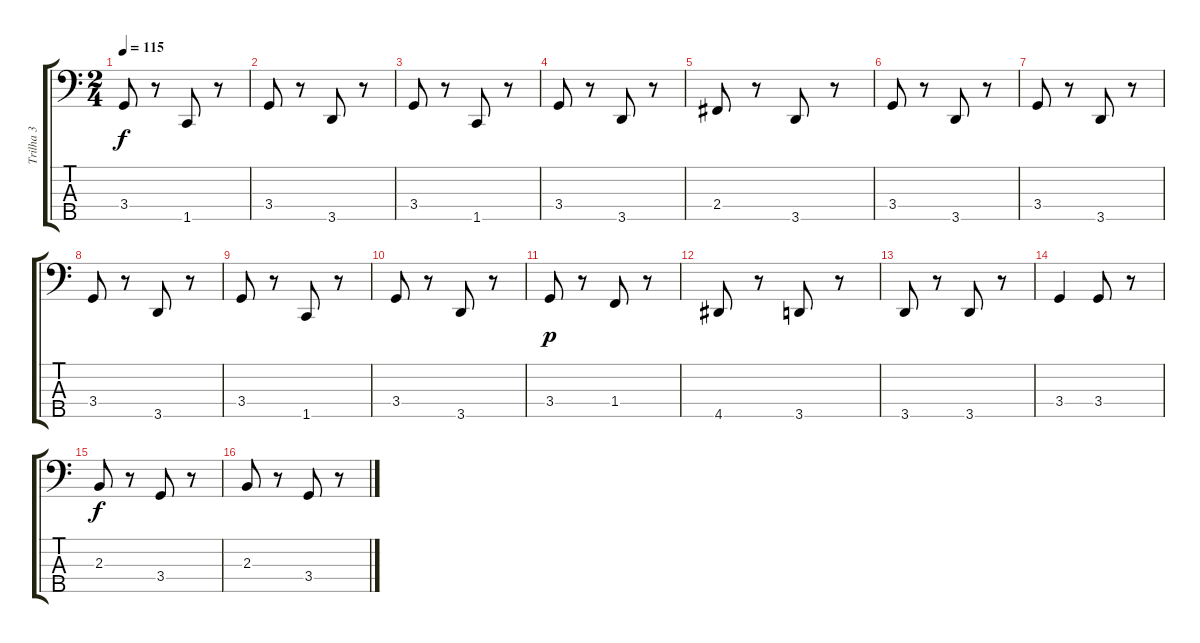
\track ("Trilha 3" "Trilha 3") {instrument acousticguitarnylon}
\staff {score tabs}
\tuning (G2 D2 A1 E1 B0) {hide}
\ts (2 4)
\tempo 115
\clef f4
\ks c
3.4.8{dy f} r.8 1.5.8 r.8 |
3.4.8 r.8 3.5.8 r.8 |
3.4.8 r.8 1.5.8 r.8 |
3.4.8 r.8 3.5.8 r.8 |
2.4.8 r.8 3.5.8 r.8 |
3.4.8 r.8 3.5.8 r.8 |
3.4.8 r.8 3.5.8 r.8 |
3.4.8 r.8 3.5.8 r.8 |
3.4.8 r.8 1.5.8 r.8 |
3.4.8 r.8 3.5.8 r.8 |
3.4.8{dy p} r.8 1.4.8 r.8 |
4.5.8 r.8 3.5.8 r.8 |
3.5.8 r.8 3.5.8 r.8 |
3.4.4 3.4.8 r.8 |
2.3.8{dy f} r.8 3.4.8 r.8 |
2.3.8 r.8 3.4.8 r.8
